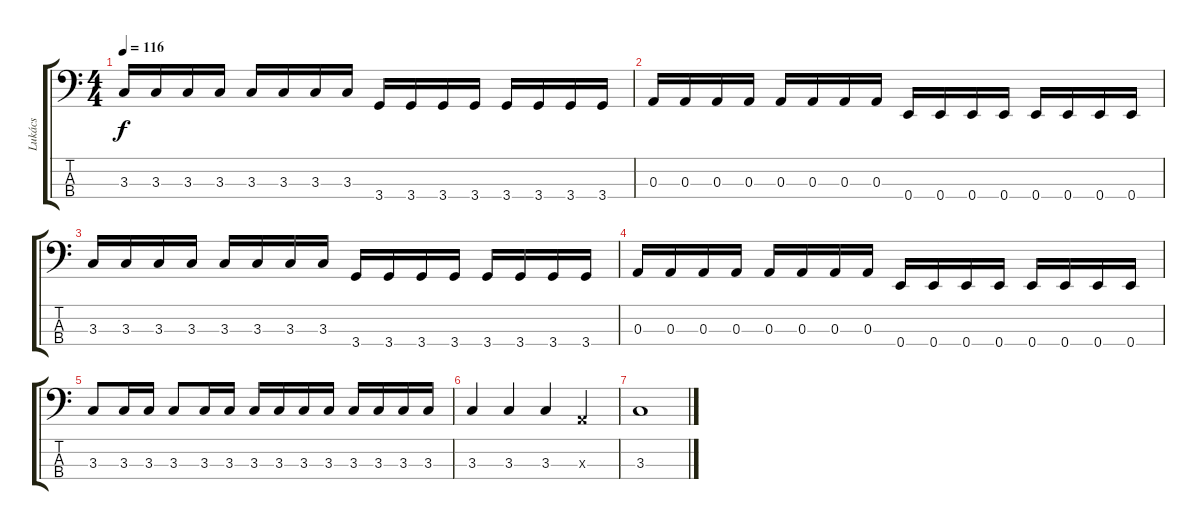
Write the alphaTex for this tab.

\track ("Lukács" "Lukács") {instrument electricbasspick}
\staff {score tabs}
\tuning (G2 D2 A1 E1) {hide}
\ts (4 4)
\tempo 116
\clef f4
\ks c
3.3.16{dy f} 3.3.16 3.3.16 3.3.16 3.3.16 3.3.16 3.3.16 3.3.16 3.4.16 3.4.16 3.4.16 3.4.16 3.4.16 3.4.16 3.4.16 3.4.16 |
0.3.16 0.3.16 0.3.16 0.3.16 0.3.16 0.3.16 0.3.16 0.3.16 0.4.16 0.4.16 0.4.16 0.4.16 0.4.16 0.4.16 0.4.16 0.4.16 |
3.3.16 3.3.16 3.3.16 3.3.16 3.3.16 3.3.16 3.3.16 3.3.16 3.4.16 3.4.16 3.4.16 3.4.16 3.4.16 3.4.16 3.4.16 3.4.16 |
0.3.16 0.3.16 0.3.16 0.3.16 0.3.16 0.3.16 0.3.16 0.3.16 0.4.16 0.4.16 0.4.16 0.4.16 0.4.16 0.4.16 0.4.16 0.4.16 |
3.3.8 3.3.16 3.3.16 3.3.8 3.3.16 3.3.16 3.3.16 3.3.16 3.3.16 3.3.16 3.3.16 3.3.16 3.3.16 3.3.16 |
3.3.4 3.3.4 3.3.4 0.3{x}.4 |
3.3.1
